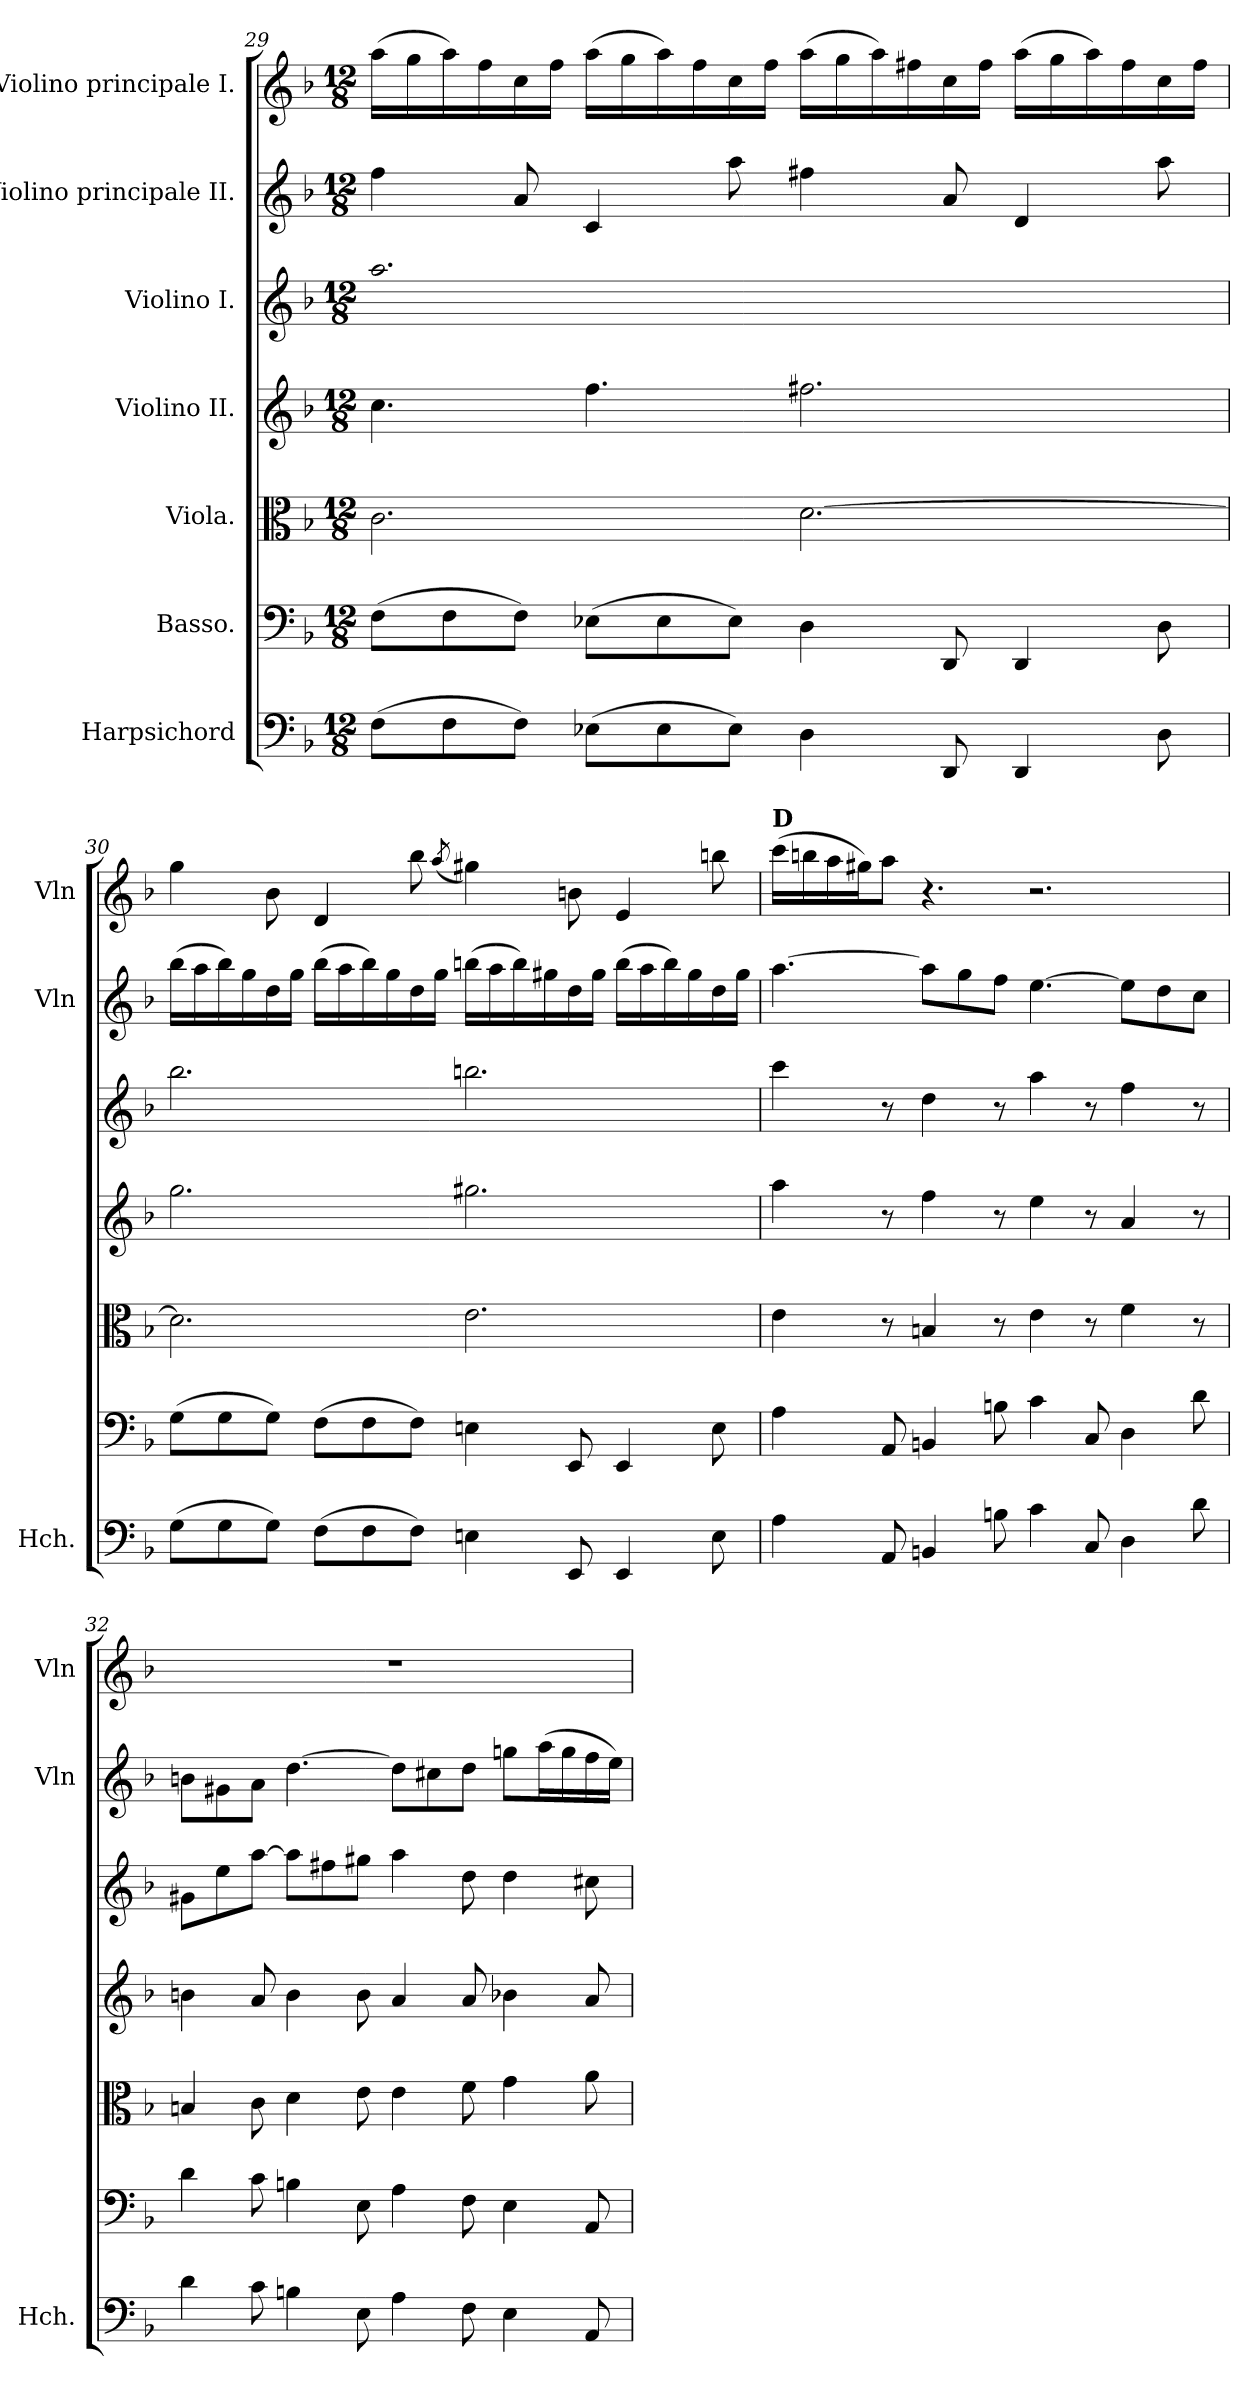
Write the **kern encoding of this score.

**kern	**kern	**kern	**kern	**kern	**kern	**kern
*part7	*part6	*part5	*part4	*part3	*part2	*part1
*staff7	*staff6	*staff5	*staff4	*staff3	*staff2	*staff1
*I"Harpsichord	*I"Basso.	*I"Viola.	*I"Violino II.	*I"Violino I.	*I"Violino principale II.	*I"Violino principale I.
*I'Hch.	*	*	*	*	*I'Vln	*I'Vln
*clefF4	*clefF4	*clefC3	*clefG2	*clefG2	*clefG2	*clefG2
*k[b-]	*k[b-]	*k[b-]	*k[b-]	*k[b-]	*k[b-]	*k[b-]
*M12/8	*M12/8	*M12/8	*M12/8	*M12/8	*M12/8	*M12/8
=29	=29	=29	=29	=29	=29	=29
!	!	!	!	!LO:N:head=open	!	!
(8F\L	(8F\L	2.c\	4.cc\	1.aa	4ff\	(16aa\LL
.	.	.	.	.	.	16gg\
8F\	8F\	.	.	.	.	16aa\)
.	.	.	.	.	.	16ff\
8F\J)	8F\J)	.	.	.	8a/	16cc\
.	.	.	.	.	.	16ff\JJ
(8E-X\L	(8E-X\L	.	4.ff\	.	4c/	(16aa\LL
.	.	.	.	.	.	16gg\
8E-\	8E-\	.	.	.	.	16aa\)
.	.	.	.	.	.	16ff\
8E-\J)	8E-\J)	.	.	.	8aa\	16cc\
.	.	.	.	.	.	16ff\JJ
4D\	4D\	[2.d\	2.ff#X\	.	4ff#X\	(16aa\LL
.	.	.	.	.	.	16gg\
.	.	.	.	.	.	16aa\)
.	.	.	.	.	.	16ff#X\
8DD/	8DD/	.	.	.	8a/	16cc\
.	.	.	.	.	.	16ff#\JJ
4DD/	4DD/	.	.	.	4d/	(16aa\LL
.	.	.	.	.	.	16gg\
.	.	.	.	.	.	16aa\)
.	.	.	.	.	.	16ff#\
8D\	8D\	.	.	.	8aa\	16cc\
.	.	.	.	.	.	16ff#\JJ
!!LO:PB:g=z
=30	=30	=30	=30	=30	=30	=30
(8G\L	(8G\L	2.d\]	2.gg\	2.bb-\	(16bb-\LL	4gg\
.	.	.	.	.	16aa\	.
8G\	8G\	.	.	.	16bb-\)	.
.	.	.	.	.	16gg\	.
8G\J)	8G\J)	.	.	.	16dd\	8b-\
.	.	.	.	.	16gg\JJ	.
(8F\L	(8F\L	.	.	.	(16bb-\LL	4d/
.	.	.	.	.	16aa\	.
8F\	8F\	.	.	.	16bb-\)	.
.	.	.	.	.	16gg\	.
8F\J)	8F\J)	.	.	.	16dd\	8bb-\
.	.	.	.	.	16gg\JJ	.
.	.	.	.	.	.	(8qaa/
4En\	4En\	2.e\	2.gg#X\	2.bbn\	(16bbn\LL	4gg#X\)
.	.	.	.	.	16aa\	.
.	.	.	.	.	16bb\)	.
.	.	.	.	.	16gg#X\	.
8EE/	8EE/	.	.	.	16dd\	8bn\
.	.	.	.	.	16gg#\JJ	.
4EE/	4EE/	.	.	.	(16bb\LL	4e/
.	.	.	.	.	16aa\	.
.	.	.	.	.	16bb\)	.
.	.	.	.	.	16gg#\	.
8E\	8E\	.	.	.	16dd\	8bbn\
.	.	.	.	.	16gg#\JJ	.
=31	=31	=31	=31	=31	=31	=31
!	!	!	!	!	!	!LO:TX:a:B:t=D
4A\	4A\	4e\	4aa\	4ccc\	[4.aa\	(16ccc\LL
.	.	.	.	.	.	16bbn\
.	.	.	.	.	.	16aa\
.	.	.	.	.	.	16gg#X\J)
8AA/	8AA/	8r	8r	8r	.	8aa\J
4BBn/	4BBn/	4Bn/	4ff\	4dd\	8aa\L]	4.r
.	.	.	.	.	8gg\	.
8Bn\	8Bn\	8r	8r	8r	8ff\J	.
4c\	4c\	4e\	4ee\	4aa\	[4.ee\	2.r
8C/	8C/	8r	8r	8r	.	.
4D\	4D\	4f\	4a/	4ff\	8ee\L]	.
.	.	.	.	.	8dd\	.
8d\	8d\	8r	8r	8r	8cc\J	.
=32	=32	=32	=32	=32	=32	=32
4d\	4d\	4Bn/	4bn\	8g#X\L	8bn\L	1.r
.	.	.	.	8ee\	8g#X\	.
8c\	8c\	8c\	8a/	[8aa\J	8a\J	.
4Bn\	4Bn\	4d\	4b\	8aa\L]	[4.dd\	.
.	.	.	.	8ff#X\	.	.
8E\	8E\	8e\	8b\	8gg#X\J	.	.
4A\	4A\	4e\	4a/	4aa\	8dd\L]	.
.	.	.	.	.	8cc#X\	.
8F\	8F\	8f\	8a/	8dd\	8dd\J	.
4E\	4E\	4g\	4b-X\	4dd\	8ggn\L	.
.	.	.	.	.	(16aa\L	.
.	.	.	.	.	16gg\	.
8AA/	8AA/	8a\	8a/	8cc#X\	16ff\	.
.	.	.	.	.	16ee\JJ)	.
=	=	=	=	=	=	=
*-	*-	*-	*-	*-	*-	*-
